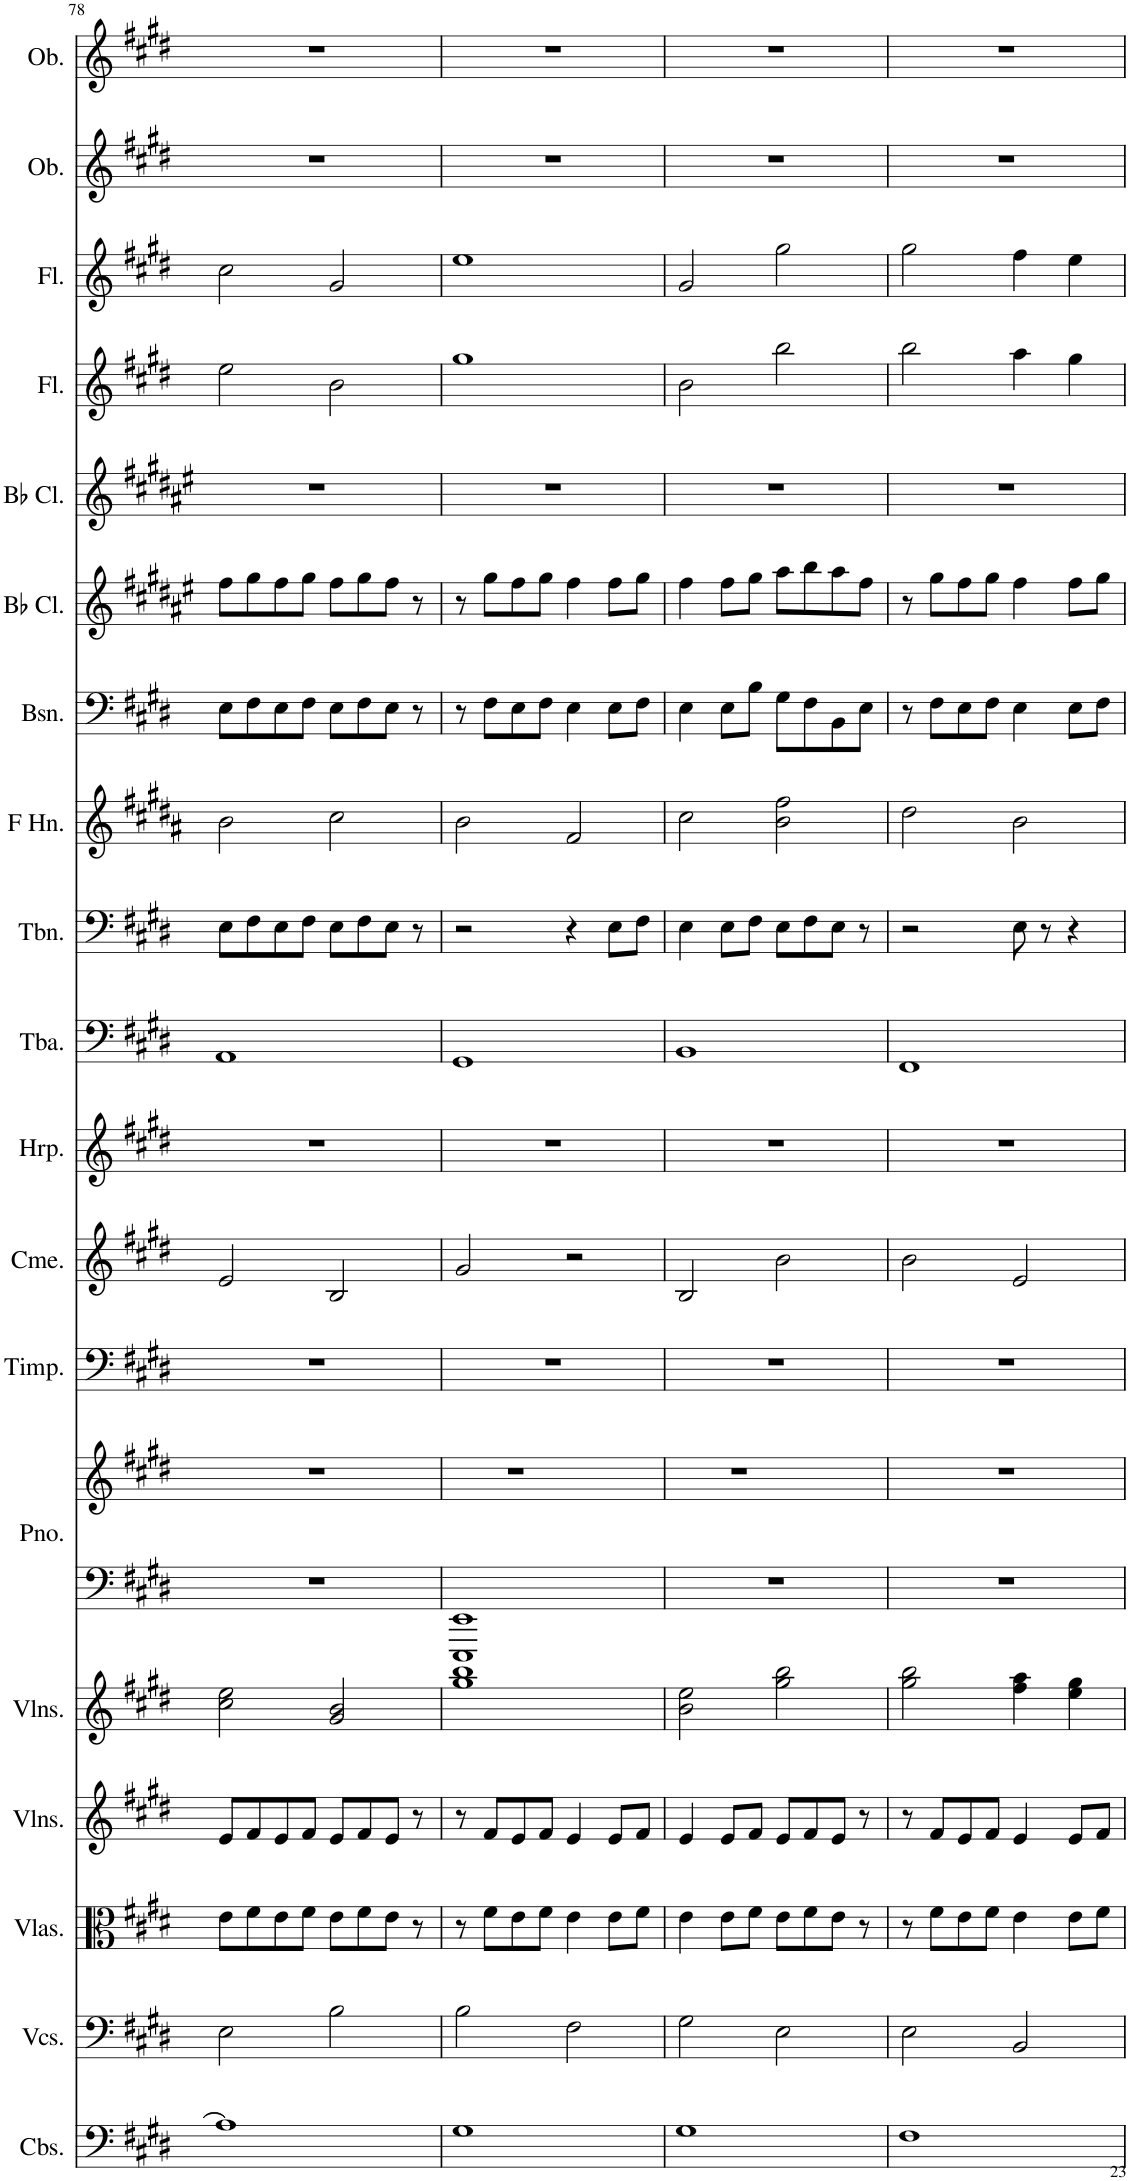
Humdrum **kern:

**kern	**kern	**kern	**kern	**kern	**kern	**kern	**kern	**kern	**kern	**kern	**kern	**kern	**kern	**kern	**kern	**kern	**kern	**kern	**kern
*part19	*part18	*part17	*part16	*part15	*part14	*part14	*part13	*part12	*part11	*part10	*part9	*part8	*part7	*part6	*part5	*part4	*part3	*part2	*part1
*staff20	*staff19	*staff18	*staff17	*staff16	*staff15	*staff14	*staff13	*staff12	*staff11	*staff10	*staff9	*staff8	*staff7	*staff6	*staff5	*staff4	*staff3	*staff2	*staff1
*I"Contrabasses	*I"Violoncellos	*I"Violas	*I"Violins	*I"Violins	*I"Piano	*	*I"Timpani	*I"Chimes	*I"Harp	*I"Tuba	*I"Trombone	*I"Horn in F	*I"Bassoon	*I"Bb Clarinet	*I"Bb Clarinet	*I"Flute	*I"Flute	*I"Oboe	*I"Oboe
*I'Cbs.	*I'Vcs.	*I'Vlas.	*I'Vlns.	*I'Vlns.	*I'Pno.	*	*I'Timp.	*I'Cme.	*I'Hrp.	*I'Tba.	*I'Tbn.	*	*I'Bsn.	*I'Bb Cl.	*I'Bb Cl.	*I'Fl.	*I'Fl.	*I'Ob.	*I'Ob.
!!LO:PB:g=z
*clefF4	*clefF4	*clefC3	*clefG2	*clefG2	*clefF4	*clefG2	*clefF4	*clefG2	*clefG2	*clefF4	*clefF4	*clefG2	*clefF4	*clefG2	*clefG2	*clefG2	*clefG2	*clefG2	*clefG2
*Trd7c12	*	*	*	*	*	*	*	*	*	*	*	*Trd4c7	*	*Trd1c2	*Trd1c2	*	*	*	*
*k[f#c#g#d#]	*k[f#c#g#d#]	*k[f#c#g#d#]	*k[f#c#g#d#]	*k[f#c#g#d#]	*k[f#c#g#d#]	*k[f#c#g#d#]	*k[f#c#g#d#]	*k[f#c#g#d#]	*k[f#c#g#d#]	*k[f#c#g#d#]	*k[f#c#g#d#]	*k[f#c#g#d#a#]	*k[f#c#g#d#]	*k[f#c#g#d#a#e#]	*k[f#c#g#d#a#e#]	*k[f#c#g#d#]	*k[f#c#g#d#]	*k[f#c#g#d#]	*k[f#c#g#d#]
*M4/4	*M4/4	*M4/4	*M4/4	*M4/4	*M4/4	*M4/4	*M4/4	*M4/4	*M4/4	*M4/4	*M4/4	*M4/4	*M4/4	*M4/4	*M4/4	*M4/4	*M4/4	*M4/4	*M4/4
=78	=78	=78	=78	=78	=78	=78	=78	=78	=78	=78	=78	=78	=78	=78	=78	=78	=78	=78	=78
1A]	2E\	8e\L	8e/L	2cc#\ 2ee\	1r	1r	1r	2e/	1r	1AA	8E\L	2b\	8E\L	8ff#\L	1r	2ee\	2cc#\	1r	1r
.	.	8f#\	8f#/	.	.	.	.	.	.	.	8F#\	.	8F#\	8gg#\	.	.	.	.	.
.	.	8e\	8e/	.	.	.	.	.	.	.	8E\	.	8E\	8ff#\	.	.	.	.	.
.	.	8f#\J	8f#/J	.	.	.	.	.	.	.	8F#\J	.	8F#\J	8gg#\J	.	.	.	.	.
.	2B\	8e\L	8e/L	2g#/ 2b/	.	.	.	2B/	.	.	8E\L	2cc#\	8E\L	8ff#\L	.	2b\	2g#/	.	.
.	.	8f#\	8f#/	.	.	.	.	.	.	.	8F#\	.	8F#\	8gg#\	.	.	.	.	.
.	.	8e\J	8e/J	.	.	.	.	.	.	.	8E\J	.	8E\J	8ff#\J	.	.	.	.	.
.	.	8r	8r	.	.	.	.	.	.	.	8r	.	8r	8r	.	.	.	.	.
=79	=79	=79	=79	=79	=79	=79	=79	=79	=79	=79	=79	=79	=79	=79	=79	=79	=79	=79	=79
1G#	2B\	8r	8r	1gg# 1bb	1EEE 1EE	1r	1r	2g#/	1r	1GG#	2r	2b\	8r	8r	1r	1gg#	1ee	1r	1r
.	.	8f#\L	8f#/L	.	.	.	.	.	.	.	.	.	8F#\L	8gg#\L	.	.	.	.	.
.	.	8e\	8e/	.	.	.	.	.	.	.	.	.	8E\	8ff#\	.	.	.	.	.
.	.	8f#\J	8f#/J	.	.	.	.	.	.	.	.	.	8F#\J	8gg#\J	.	.	.	.	.
.	2F#\	4e\	4e/	.	.	.	.	2r	.	.	4r	2f#/	4E\	4ff#\	.	.	.	.	.
.	.	8e\L	8e/L	.	.	.	.	.	.	.	8E\L	.	8E\L	8ff#\L	.	.	.	.	.
.	.	8f#\J	8f#/J	.	.	.	.	.	.	.	8F#\J	.	8F#\J	8gg#\J	.	.	.	.	.
=80	=80	=80	=80	=80	=80	=80	=80	=80	=80	=80	=80	=80	=80	=80	=80	=80	=80	=80	=80
1G#	2G#\	4e\	4e/	2b\ 2ee\	1r	1r	1r	2B/	1r	1BB	4E\	2cc#\	4E\	4ff#\	1r	2b\	2g#/	1r	1r
.	.	8e\L	8e/L	.	.	.	.	.	.	.	8E\L	.	8E\L	8ff#\L	.	.	.	.	.
.	.	8f#\J	8f#/J	.	.	.	.	.	.	.	8F#\J	.	8B\J	8gg#\J	.	.	.	.	.
.	2E\	8e\L	8e/L	2gg#\ 2bb\	.	.	.	2b\	.	.	8E\L	2b\ 2ff#\	8G#\L	8aa#\L	.	2bb\	2gg#\	.	.
.	.	8f#\	8f#/	.	.	.	.	.	.	.	8F#\	.	8F#\	8bb\	.	.	.	.	.
.	.	8e\J	8e/J	.	.	.	.	.	.	.	8E\J	.	8BB\	8aa#\	.	.	.	.	.
.	.	8r	8r	.	.	.	.	.	.	.	8r	.	8E\J	8ff#\J	.	.	.	.	.
=81	=81	=81	=81	=81	=81	=81	=81	=81	=81	=81	=81	=81	=81	=81	=81	=81	=81	=81	=81
1F#	2E\	8r	8r	2gg#\ 2bb\	1r	1r	1r	2b\	1r	1FF#	2r	2dd#\	8r	8r	1r	2bb\	2gg#\	1r	1r
.	.	8f#\L	8f#/L	.	.	.	.	.	.	.	.	.	8F#\L	8gg#\L	.	.	.	.	.
.	.	8e\	8e/	.	.	.	.	.	.	.	.	.	8E\	8ff#\	.	.	.	.	.
.	.	8f#\J	8f#/J	.	.	.	.	.	.	.	.	.	8F#\J	8gg#\J	.	.	.	.	.
.	2BB/	4e\	4e/	4ff#\ 4aa\	.	.	.	2e/	.	.	8E\	2b\	4E\	4ff#\	.	4aa\	4ff#\	.	.
.	.	.	.	.	.	.	.	.	.	.	8r	.	.	.	.	.	.	.	.
.	.	8e\L	8e/L	4ee\ 4gg#\	.	.	.	.	.	.	4r	.	8E\L	8ff#\L	.	4gg#\	4ee\	.	.
.	.	8f#\J	8f#/J	.	.	.	.	.	.	.	.	.	8F#\J	8gg#\J	.	.	.	.	.
=	=	=	=	=	=	=	=	=	=	=	=	=	=	=	=	=	=	=	=
*-	*-	*-	*-	*-	*-	*-	*-	*-	*-	*-	*-	*-	*-	*-	*-	*-	*-	*-	*-
